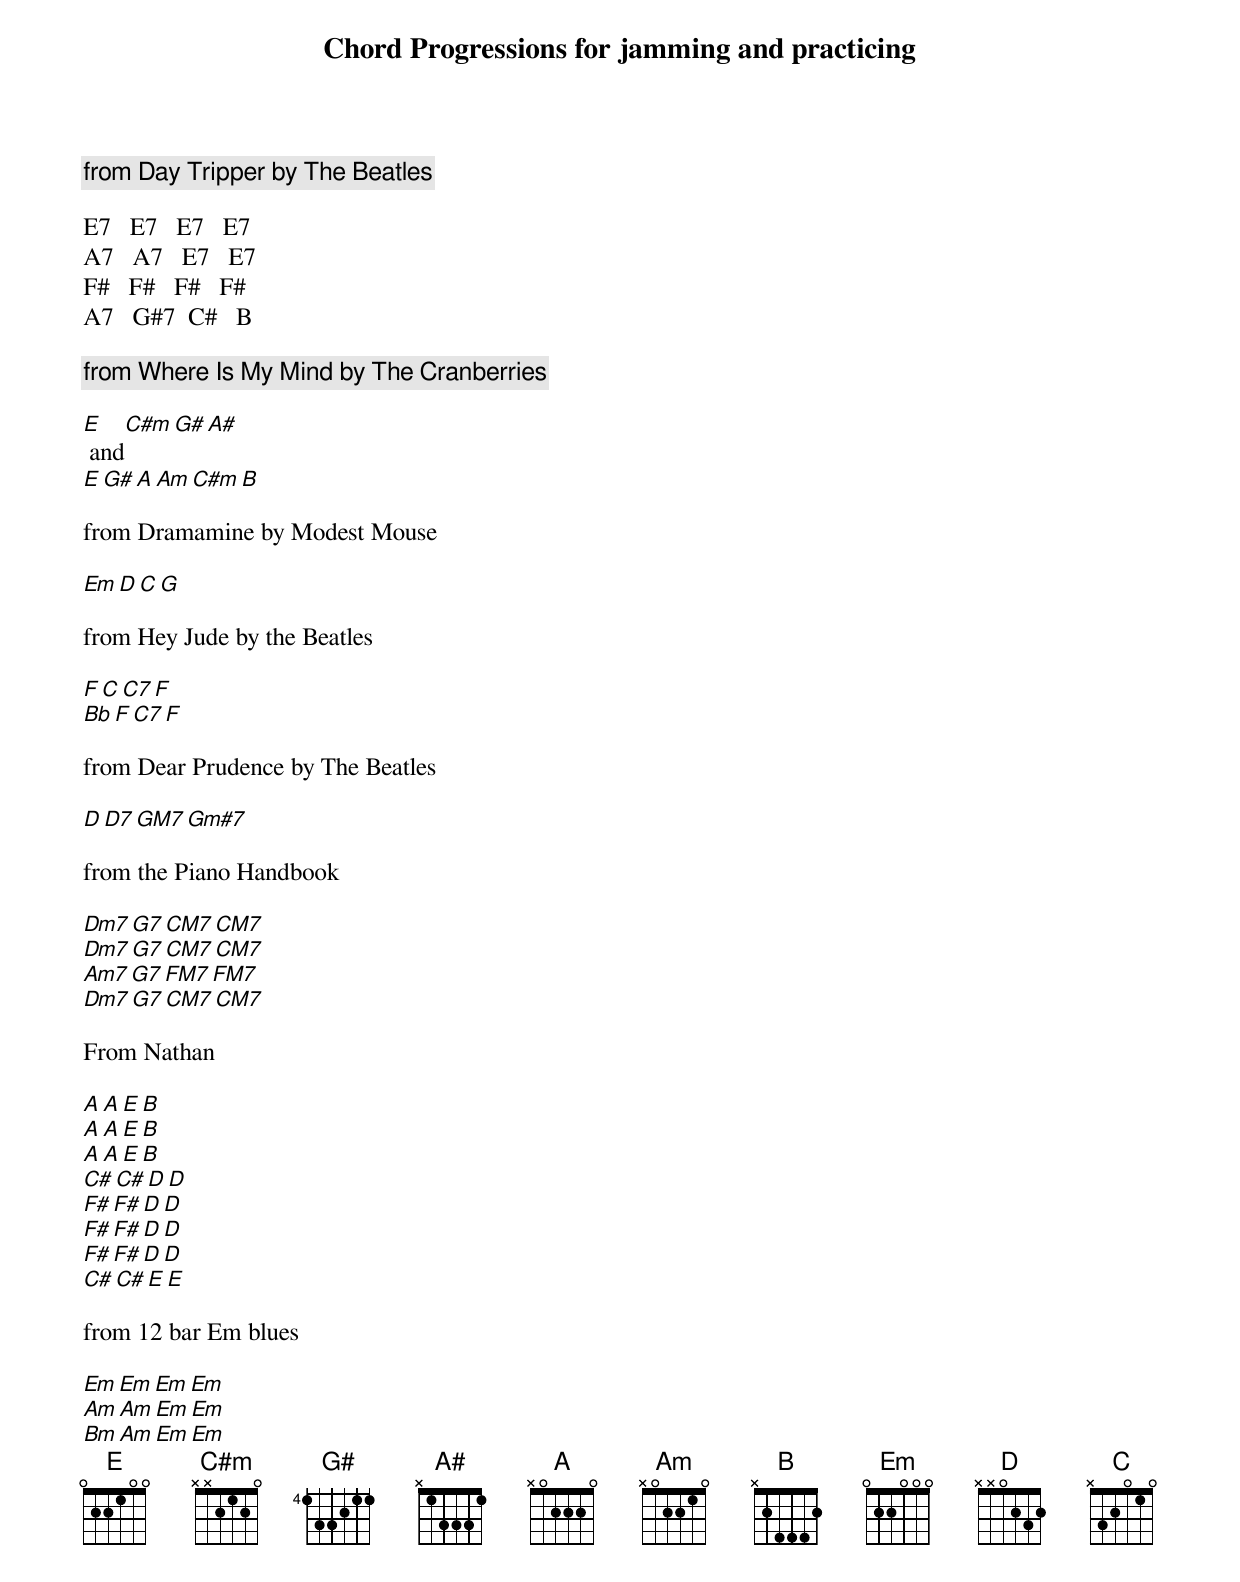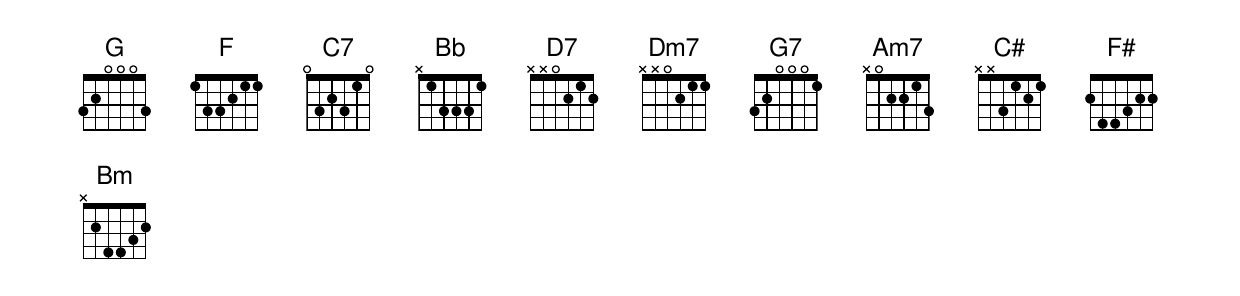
Chord Progressions for jamming and practicing

from Day Tripper by The Beatles

E7   E7   E7   E7
A7   A7   E7   E7
F#   F#   F#   F#
A7   G#7  C#   B

from Where Is My Mind by The Cranberries

E    C#m  G#   A#
 and
E    G#   A    Am   C#m  B

from Dramamine by Modest Mouse

Em   D    C    G

from Hey Jude by the Beatles

F    C    C7   F
Bb   F    C7   F

from Dear Prudence by The Beatles

D    D7   GM7  Gm#7

from the Piano Handbook

Dm7  G7   CM7   CM7
Dm7  G7   CM7   CM7
Am7  G7   FM7   FM7
Dm7  G7   CM7   CM7

From Nathan

A    A    E     B
A    A    E     B
A    A    E     B
C#   C#   D     D
F#   F#   D     D
F#   F#   D     D
F#   F#   D     D
C#   C#   E     E

from 12 bar Em blues

Em   Em   Em    Em
Am   Am   Em    Em
Bm   Am   Em    Em
